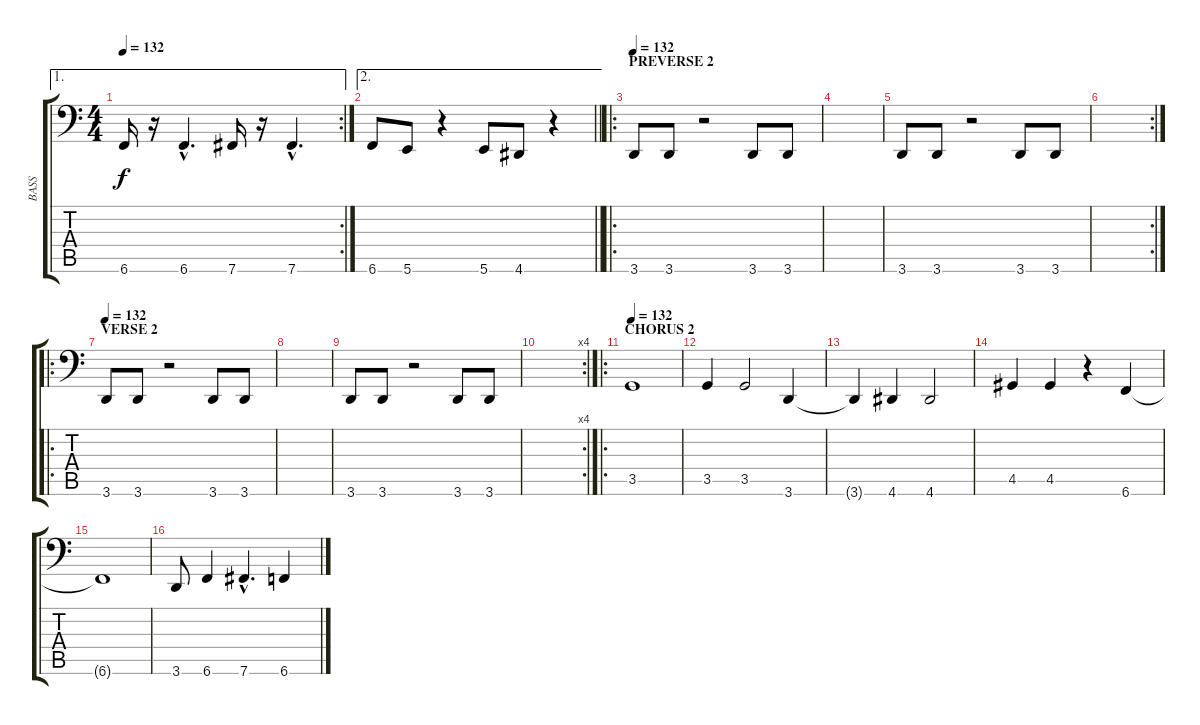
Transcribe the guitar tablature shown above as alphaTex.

\track ("BASS" "BASS") {instrument electricbassfinger}
\staff {score tabs}
\tuning (C3 G2 D2 A1 E1 B0) {hide}
\ae 1
\rc 2
\ts (4 4)
\tempo 132
\clef f4
\ks c
6.6.16{dy f} r.16 6.6{hac}.4{d} 7.6.16 r.16 7.6{hac}.4{d} |
\ae 2
\barLineRight lightlight
6.6.8 5.6.8 r.4 5.6.8 4.6.8 r.4 |
\ro
\section ("" "PREVERSE 2")
\tempo 132
3.6.8 3.6.8 r.2 3.6.8 3.6.8 |
|
3.6.8 3.6.8 r.2 3.6.8 3.6.8 |
\rc 2
|
\ro
\section ("" "VERSE 2")
\tempo 132
3.6.8 3.6.8 r.2 3.6.8 3.6.8 |
|
3.6.8 3.6.8 r.2 3.6.8 3.6.8 |
\rc 4
|
\ro
\section ("" "CHORUS 2")
\tempo 132
3.5.1 |
3.5.4 3.5.2 3.6.4 |
3.6{t}.4 4.6.4 4.6.2 |
4.5.4 4.5.4 r.4 6.6.4 |
6.6{t}.1 |
3.6.8 6.6.4 7.6{hac}.4{d} 6.6.4
